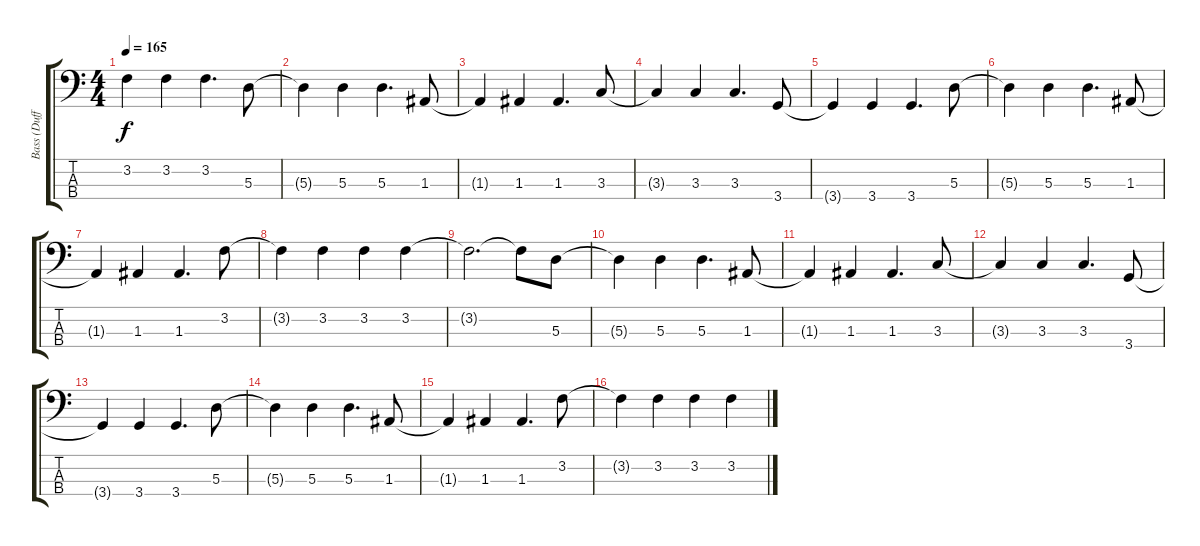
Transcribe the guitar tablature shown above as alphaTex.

\track ("Bass (Duff)" "Bass (Duff") {instrument electricbasspick}
\staff {score tabs}
\tuning (G2 D2 A1 E1) {hide}
\ts (4 4)
\tempo 165
\clef f4
\ks c
3.2.4{dy f} 3.2.4 3.2.4{d} 5.3.8 |
5.3{t}.4 5.3.4 5.3.4{d} 1.3.8 |
1.3{t}.4 1.3.4 1.3.4{d} 3.3.8 |
3.3{t}.4 3.3.4 3.3.4{d} 3.4.8 |
3.4{t}.4 3.4.4 3.4.4{d} 5.3.8 |
5.3{t}.4 5.3.4 5.3.4{d} 1.3.8 |
1.3{t}.4 1.3.4 1.3.4{d} 3.2.8 |
3.2{t}.4 3.2.4 3.2.4 3.2.4 |
3.2{t}.2{d} 3.2{t}.8 5.3.8 |
5.3{t}.4 5.3.4 5.3.4{d} 1.3.8 |
1.3{t}.4 1.3.4 1.3.4{d} 3.3.8 |
3.3{t}.4 3.3.4 3.3.4{d} 3.4.8 |
3.4{t}.4 3.4.4 3.4.4{d} 5.3.8 |
5.3{t}.4 5.3.4 5.3.4{d} 1.3.8 |
1.3{t}.4 1.3.4 1.3.4{d} 3.2.8 |
3.2{t}.4 3.2.4 3.2.4 3.2.4
